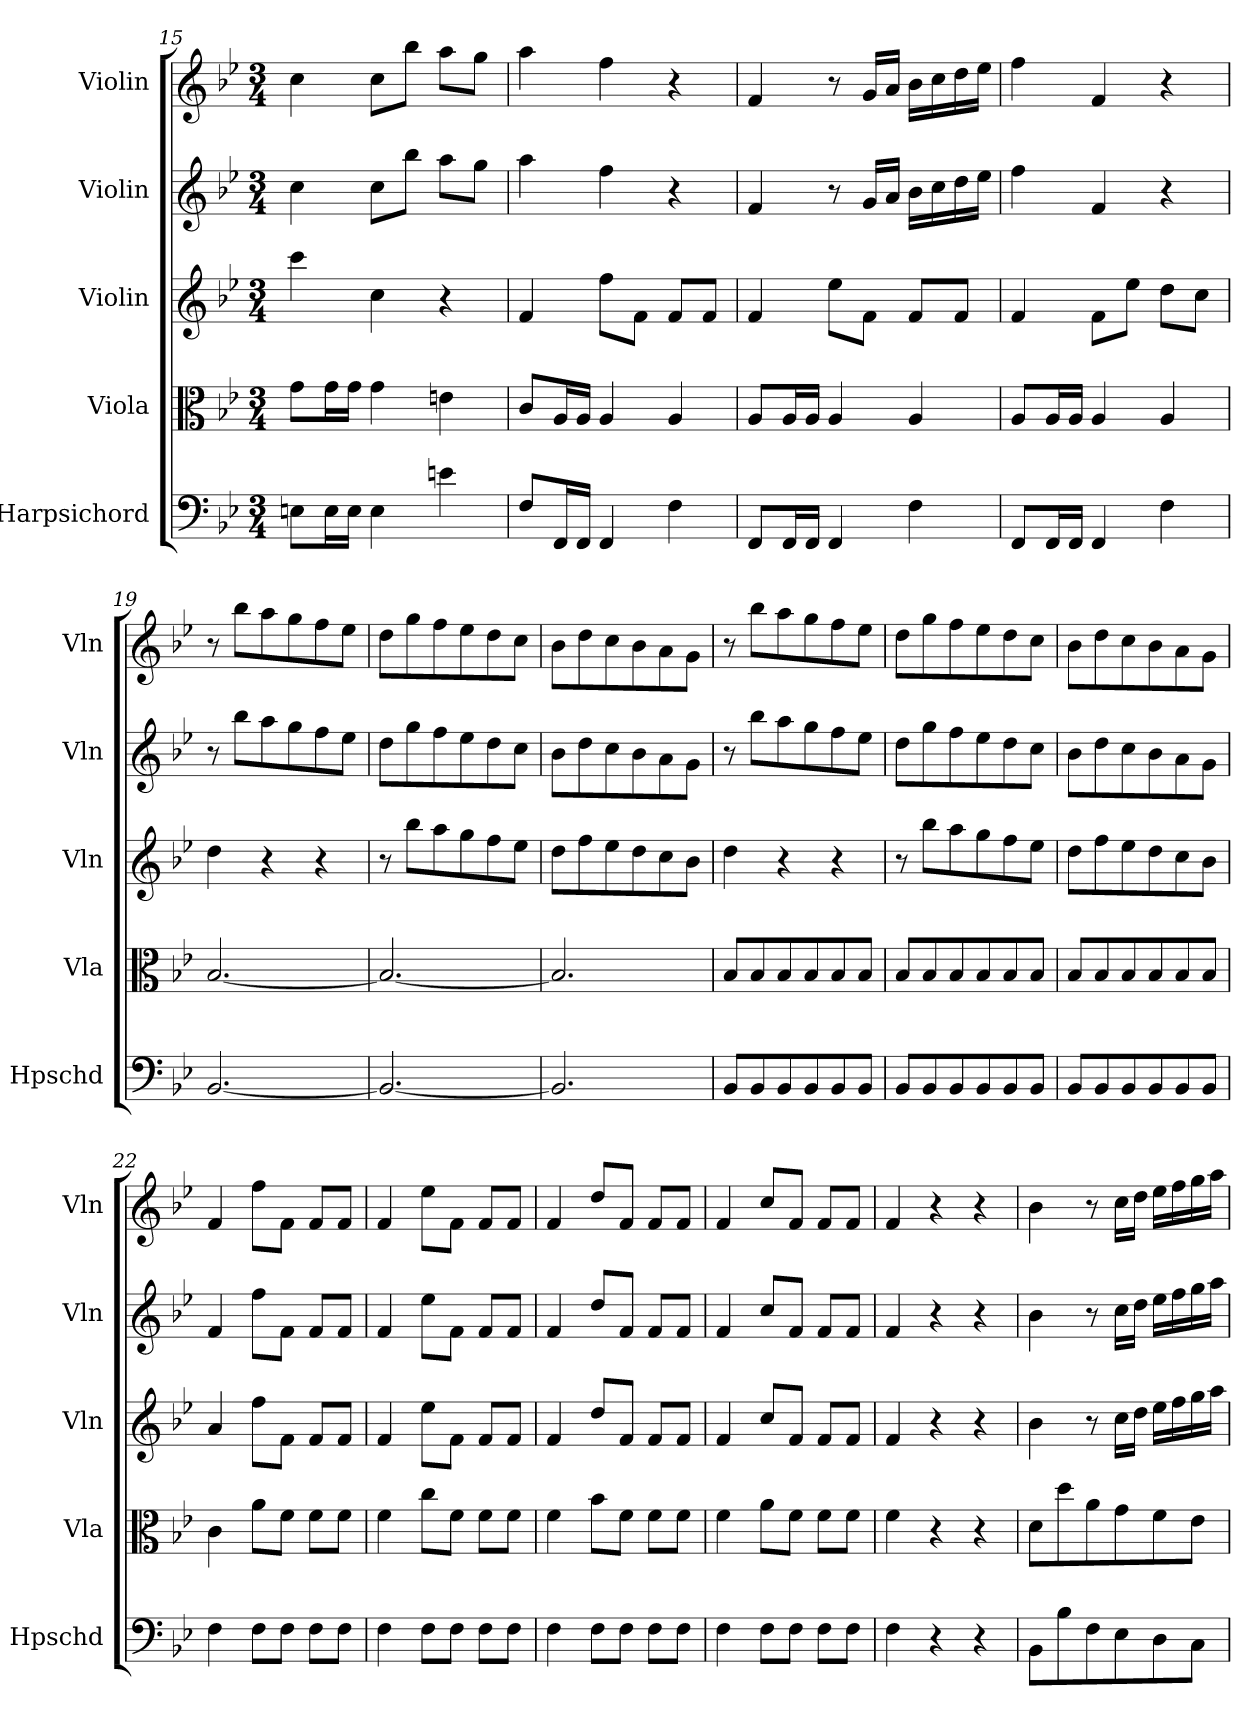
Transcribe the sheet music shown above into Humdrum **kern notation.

**kern	**kern	**kern	**kern	**kern
*part5	*part4	*part3	*part2	*part1
*staff5	*staff4	*staff3	*staff2	*staff1
*I"Harpsichord	*I"Viola	*I"Violin	*I"Violin	*I"Violin
*I'Hpschd	*I'Vla	*I'Vln	*I'Vln	*I'Vln
*clefF4	*clefC3	*clefG2	*clefG2	*clefG2
*k[b-e-]	*k[b-e-]	*k[b-e-]	*k[b-e-]	*k[b-e-]
*B-:	*B-:	*B-:	*B-:	*B-:
*M3/4	*M3/4	*M3/4	*M3/4	*M3/4
=15	=15	=15	=15	=15
8En\L	8g\L	4ccc\	4cc\	4cc\
16E\L	16g\L	.	.	.
16E\JJ	16g\JJ	.	.	.
4E\	4g\	4cc\	8cc\L	8cc\L
.	.	.	8bb-\J	8bb-\J
4en\	4en\	4r	8aa\L	8aa\L
.	.	.	8gg\J	8gg\J
=16	=16	=16	=16	=16
8F/L	8c/L	4f/	4aa\	4aa\
16FF/L	16A/L	.	.	.
16FF/JJ	16A/JJ	.	.	.
4FF/	4A/	8ff\L	4ff\	4ff\
.	.	8f\J	.	.
4F\	4A/	8f/L	4r	4r
.	.	8f/J	.	.
=17	=17	=17	=17	=17
8FF/L	8A/L	4f/	4f/	4f/
16FF/L	16A/L	.	.	.
16FF/JJ	16A/JJ	.	.	.
4FF/	4A/	8ee-\L	8r	8r
.	.	8f\J	16g/LL	16g/LL
.	.	.	16a/JJ	16a/JJ
4F\	4A/	8f/L	16b-\LL	16b-\LL
.	.	.	16cc\	16cc\
.	.	8f/J	16dd\	16dd\
.	.	.	16ee-\JJ	16ee-\JJ
=18	=18	=18	=18	=18
8FF/L	8A/L	4f/	4ff\	4ff\
16FF/L	16A/L	.	.	.
16FF/JJ	16A/JJ	.	.	.
4FF/	4A/	8f\L	4f/	4f/
.	.	8ee-\J	.	.
4F\	4A/	8dd\L	4r	4r
.	.	8cc\J	.	.
=19	=19	=19	=19	=19
[2.BB-/	[2.B-/	4dd\	8r	8r
.	.	.	8bb-\L	8bb-\L
.	.	4r	8aa\	8aa\
.	.	.	8gg\	8gg\
.	.	4r	8ff\	8ff\
.	.	.	8ee-\J	8ee-\J
=20	=20	=20	=20	=20
2.BB-/_	2.B-/_	8r	8dd\L	8dd\L
.	.	8bb-\L	8gg\	8gg\
.	.	8aa\	8ff\	8ff\
.	.	8gg\	8ee-\	8ee-\
.	.	8ff\	8dd\	8dd\
.	.	8ee-\J	8cc\J	8cc\J
=21	=21	=21	=21	=21
2.BB-/]	2.B-/]	8dd\L	8b-\L	8b-\L
.	.	8ff\	8dd\	8dd\
.	.	8ee-\	8cc\	8cc\
.	.	8dd\	8b-\	8b-\
.	.	8cc\	8a\	8a\
.	.	8b-\J	8g\J	8g\J
=19	=19	=19	=19	=19
8BB-/L	8B-/L	4dd\	8r	8r
8BB-/	8B-/	.	8bb-\L	8bb-\L
8BB-/	8B-/	4r	8aa\	8aa\
8BB-/	8B-/	.	8gg\	8gg\
8BB-/	8B-/	4r	8ff\	8ff\
8BB-/J	8B-/J	.	8ee-\J	8ee-\J
=20	=20	=20	=20	=20
8BB-/L	8B-/L	8r	8dd\L	8dd\L
8BB-/	8B-/	8bb-\L	8gg\	8gg\
8BB-/	8B-/	8aa\	8ff\	8ff\
8BB-/	8B-/	8gg\	8ee-\	8ee-\
8BB-/	8B-/	8ff\	8dd\	8dd\
8BB-/J	8B-/J	8ee-\J	8cc\J	8cc\J
=21	=21	=21	=21	=21
8BB-/L	8B-/L	8dd\L	8b-\L	8b-\L
8BB-/	8B-/	8ff\	8dd\	8dd\
8BB-/	8B-/	8ee-\	8cc\	8cc\
8BB-/	8B-/	8dd\	8b-\	8b-\
8BB-/	8B-/	8cc\	8a\	8a\
8BB-/J	8B-/J	8b-\J	8g\J	8g\J
=22	=22	=22	=22	=22
4F\	4c\	4a/	4f/	4f/
8F\L	8a\L	8ff\L	8ff\L	8ff\L
8F\J	8f\J	8f\J	8f\J	8f\J
8F\L	8f\L	8f/L	8f/L	8f/L
8F\J	8f\J	8f/J	8f/J	8f/J
=23	=23	=23	=23	=23
4F\	4f\	4f/	4f/	4f/
8F\L	8cc\L	8ee-\L	8ee-\L	8ee-\L
8F\J	8f\J	8f\J	8f\J	8f\J
8F\L	8f\L	8f/L	8f/L	8f/L
8F\J	8f\J	8f/J	8f/J	8f/J
=24	=24	=24	=24	=24
4F\	4f\	4f/	4f/	4f/
8F\L	8b-\L	8dd/L	8dd/L	8dd/L
8F\J	8f\J	8f/J	8f/J	8f/J
8F\L	8f\L	8f/L	8f/L	8f/L
8F\J	8f\J	8f/J	8f/J	8f/J
=25	=25	=25	=25	=25
4F\	4f\	4f/	4f/	4f/
8F\L	8a\L	8cc/L	8cc/L	8cc/L
8F\J	8f\J	8f/J	8f/J	8f/J
8F\L	8f\L	8f/L	8f/L	8f/L
8F\J	8f\J	8f/J	8f/J	8f/J
=26	=26	=26	=26	=26
4F\	4f\	4f/	4f/	4f/
4r	4r	4r	4r	4r
4r	4r	4r	4r	4r
=27	=27	=27	=27	=27
8BB-\L	8d\L	4b-\	4b-\	4b-\
8B-\	8dd\	.	.	.
8F\	8a\	8r	8r	8r
8E-\	8g\	16cc\LL	16cc\LL	16cc\LL
.	.	16dd\JJ	16dd\JJ	16dd\JJ
8D\	8f\	16ee-\LL	16ee-\LL	16ee-\LL
.	.	16ff\	16ff\	16ff\
8C\J	8e-\J	16gg\	16gg\	16gg\
.	.	16aa\JJ	16aa\JJ	16aa\JJ
=	=	=	=	=
*-	*-	*-	*-	*-
